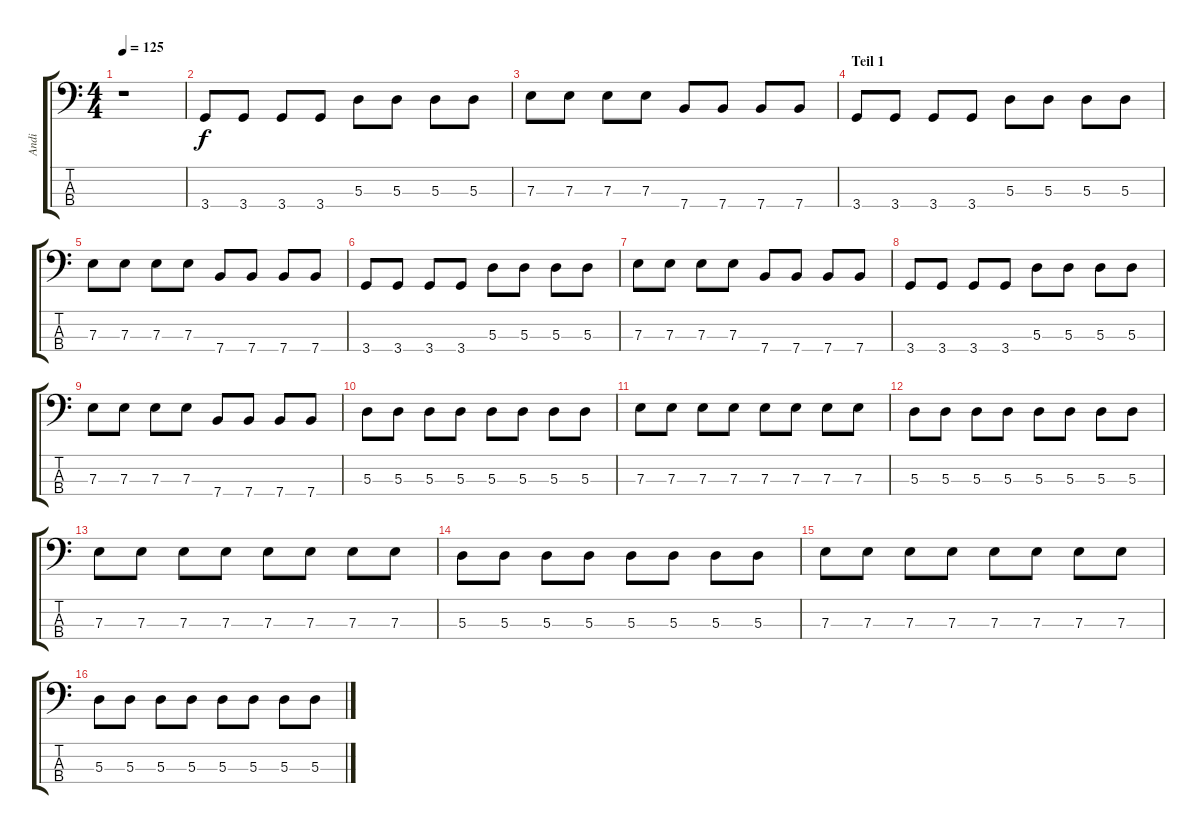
\track ("Andi" "Andi") {instrument electricbasspick}
\staff {score tabs}
\tuning (G2 D2 A1 E1) {hide}
\ts (4 4)
\tempo 125
\clef f4
\ks c
r.1{dy f instrument electricbasspick} |
3.4.8 3.4.8 3.4.8 3.4.8 5.3.8 5.3.8 5.3.8 5.3.8 |
7.3.8 7.3.8 7.3.8 7.3.8 7.4.8 7.4.8 7.4.8 7.4.8 |
\section ("" "Teil 1")
3.4.8 3.4.8 3.4.8 3.4.8 5.3.8 5.3.8 5.3.8 5.3.8 |
7.3.8 7.3.8 7.3.8 7.3.8 7.4.8 7.4.8 7.4.8 7.4.8 |
3.4.8 3.4.8 3.4.8 3.4.8 5.3.8 5.3.8 5.3.8 5.3.8 |
7.3.8 7.3.8 7.3.8 7.3.8 7.4.8 7.4.8 7.4.8 7.4.8 |
3.4.8 3.4.8 3.4.8 3.4.8 5.3.8 5.3.8 5.3.8 5.3.8 |
7.3.8 7.3.8 7.3.8 7.3.8 7.4.8 7.4.8 7.4.8 7.4.8 |
5.3.8 5.3.8 5.3.8 5.3.8 5.3.8 5.3.8 5.3.8 5.3.8 |
7.3.8 7.3.8 7.3.8 7.3.8 7.3.8 7.3.8 7.3.8 7.3.8 |
5.3.8 5.3.8 5.3.8 5.3.8 5.3.8 5.3.8 5.3.8 5.3.8 |
7.3.8 7.3.8 7.3.8 7.3.8 7.3.8 7.3.8 7.3.8 7.3.8 |
5.3.8 5.3.8 5.3.8 5.3.8 5.3.8 5.3.8 5.3.8 5.3.8 |
7.3.8 7.3.8 7.3.8 7.3.8 7.3.8 7.3.8 7.3.8 7.3.8 |
5.3.8 5.3.8 5.3.8 5.3.8 5.3.8 5.3.8 5.3.8 5.3.8
